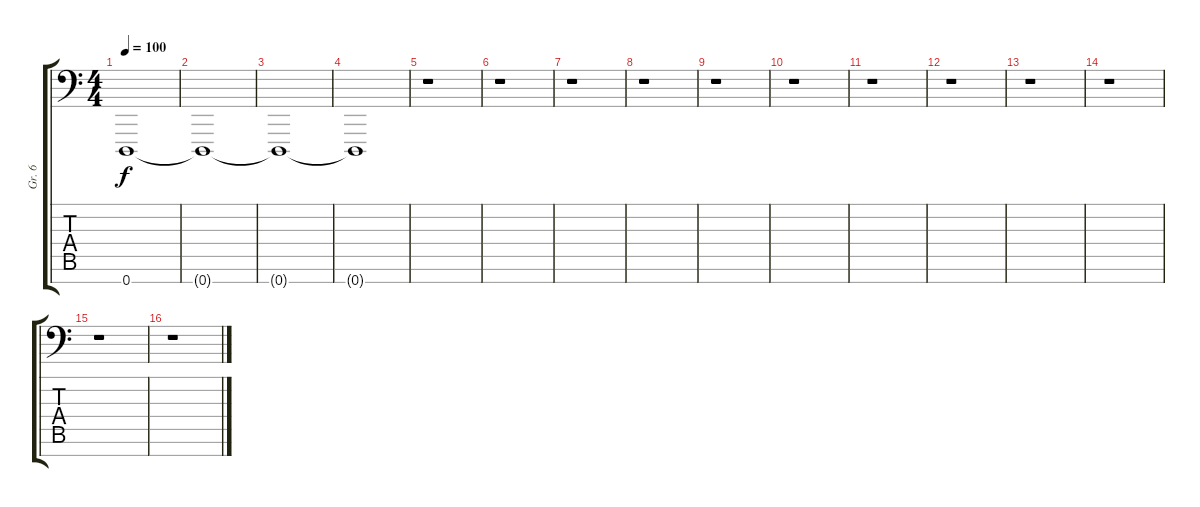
\track ("Gr. 6" "Gr. 6") {instrument lead2sawtooth}
\staff {score tabs}
\tuning (E4 B3 G3 D3 A2 E2 D1) {hide}
\ts (4 4)
\tempo 100
\clef f4
\ks c
0.7{t}.1{dy f} |
0.7{t}.1 |
0.7{t}.1 |
0.7{t}.1 |
r.1 |
r.1 |
r.1 |
r.1 |
r.1 |
r.1 |
r.1 |
r.1 |
r.1 |
r.1 |
r.1 |
r.1
